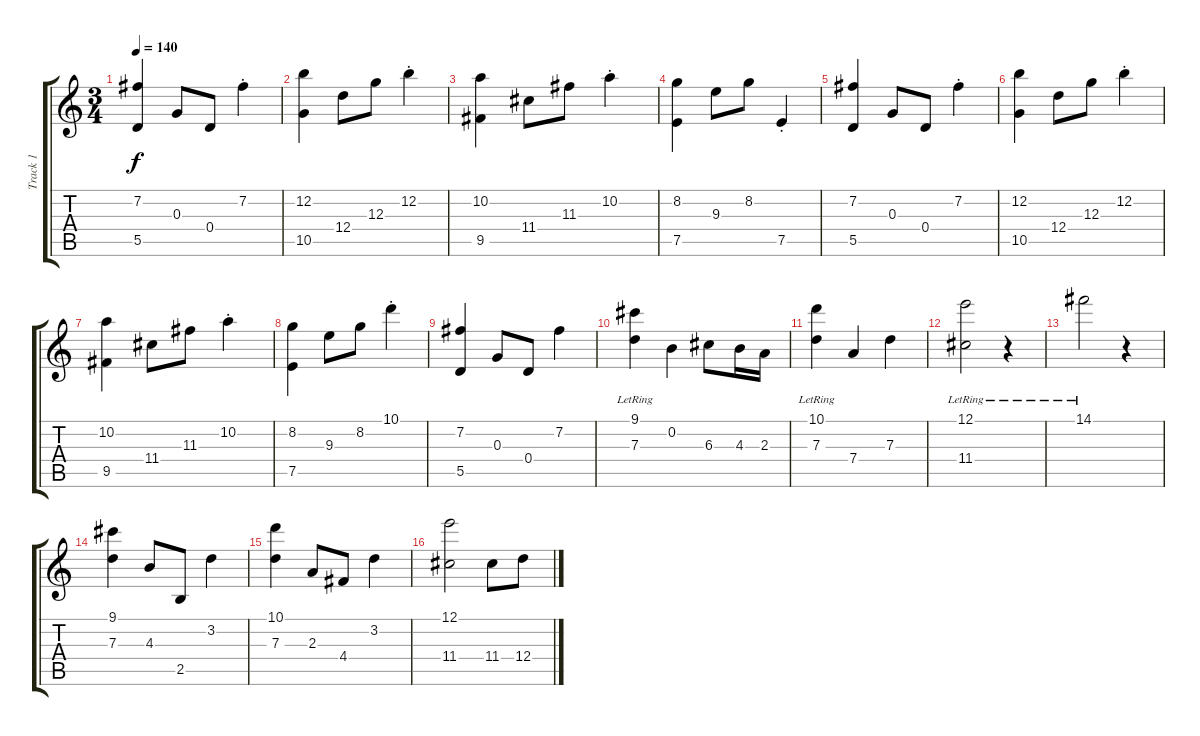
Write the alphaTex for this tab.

\track ("Track 1" "Track 1") {instrument acousticguitarsteel}
\staff {score tabs}
\tuning (E4 B3 G3 D3 A2 E2) {hide}
\ts (3 4)
\tempo 140
\clef g2
\ks c
(7.2 5.5).4{dy f} 0.3.8 0.4.8 7.2{st}.4 |
(12.2 10.5).4 12.4.8 12.3.8 12.2{st}.4 |
(10.2 9.5).4 11.4.8 11.3.8 10.2{st}.4 |
(8.2 7.5).4 9.3.8 8.2.8 7.5{st}.4 |
(7.2 5.5).4 0.3.8 0.4.8 7.2{st}.4 |
(12.2 10.5).4 12.4.8 12.3.8 12.2{st}.4 |
(10.2 9.5).4 11.4.8 11.3.8 10.2{st}.4 |
(8.2 7.5).4 9.3.8 8.2.8 10.1{st}.4 |
(7.2 5.5).4 0.3.8 0.4.8 7.2.4 |
(9.1{lr} 7.3{lr}).4 0.2.4 6.3.8 4.3.16 2.3.16 |
(10.1{lr} 7.3{lr}).4 7.4.4 7.3.4 |
(12.1{lr} 11.4{lr}).2 r.4 |
14.1{lr}.2 r.4 |
(9.1 7.3).4 4.3.8 2.5.8 3.2.4 |
(10.1 7.3).4 2.3.8 4.4.8 3.2.4 |
(12.1 11.4).2 11.4.8 12.4.8
